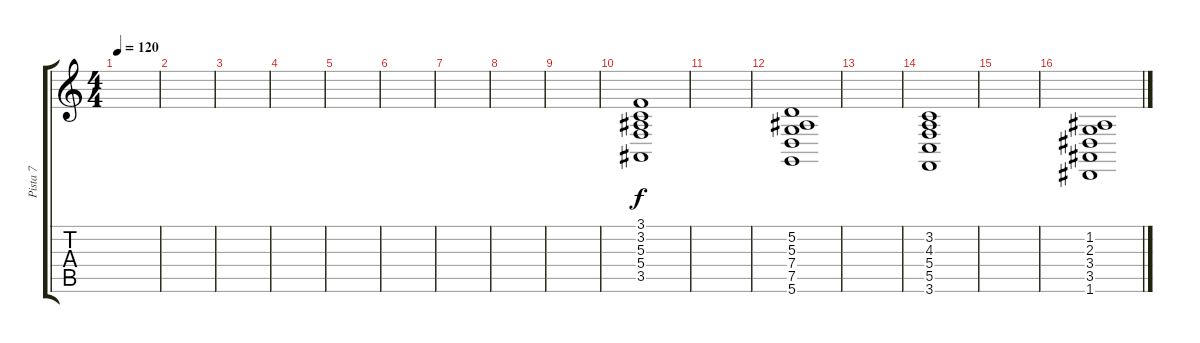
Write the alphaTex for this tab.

\track ("Pista 7" "Pista 7") {instrument tremolostrings}
\staff {score tabs}
\tuning (D4 A3 F3 C3 G2 D2) {hide}
\ts (4 4)
\tempo 120
\clef g2
\ks c
|
|
|
|
|
|
|
|
|
(3.1 3.2 5.3 5.4 3.5).1 |
|
(5.2 5.3 7.4 7.5 5.6).1 |
|
(3.2 4.3 5.4 5.5 3.6).1 |
|
(1.2 2.3 3.4 3.5 1.6).1
